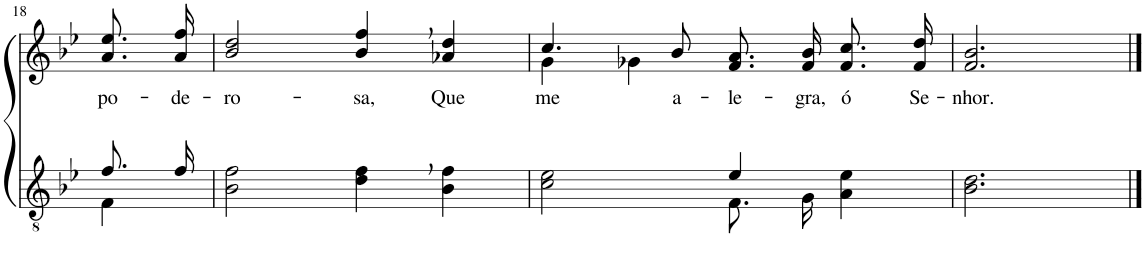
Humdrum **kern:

**kern	**kern	**text
*part2	*part1	*part1
*staff2	*staff1	*staff1
*I"Parte III e IV	*I"Parte I e II	*
!!LO:PB:g=z
*clefGv2	*clefG2	*
*Trd4c7	*Trd4c7	*
*k[b-e-]	*k[b-e-]	*
*M4/4	*M4/4	*
=18	=18	=18
*^	*	*
!	!	!	!LO:LY:b
8.f/L	4F\	8.a\ 8.ee-\L	po-
!	!	!	!LO:LY:b
16f/Jk	.	16a\ 16ff\Jk	-de-
*v	*v	*	*
=19	=19	=19
!	!	!LO:LY:b
2B-\ 2f\	2b-/ 2dd/	-ro-
!	!	!LO:LY:b
4d\, 4f\,	4b-/, 4ff/,	-sa,
!	!	!LO:LY:b
4B-\ 4f\	4a-X/ 4dd/	Que
=20	=20	=20
*^	*^	*
!	!	!	!	!LO:LY:b
2ryy	2c\ 2e-\	4.cc/	4g\	me
.	.	.	4g-X\	.
!	!	!	!	!LO:LY:b
.	.	8b-/	.	a-
!	!	!	!	!LO:LY:b
4e-/	8.F\L	8.f/ 8.a/L	2ryy	-le-
!	!	!	!	!LO:LY:b
.	16G\Jk	16f/ 16b-/Jk	.	-gra,
!	!	!	!	!LO:LY:b
4ryy	4A\ 4e-\	8.f/ 8.cc/L	.	ó
!	!	!	!	!LO:LY:b
.	.	16f/ 16dd/Jk	.	Se-
*v	*v	*	*	*
*	*v	*v	*
=21	=21	=21
!	!	!LO:LY:b
2.B-\ 2.d\	2.f/ 2.b-/	-nhor.
==	==	==
*-	*-	*-
